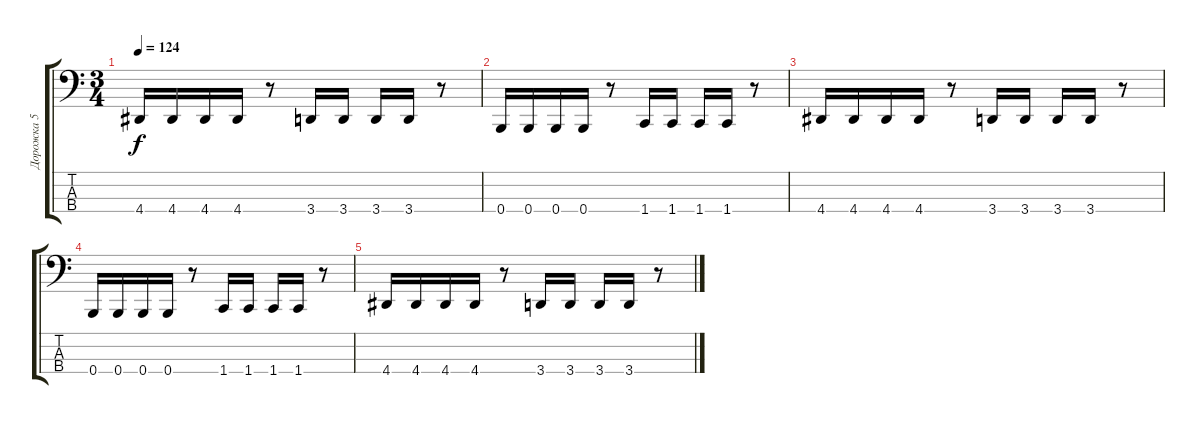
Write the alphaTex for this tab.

\track ("Дорожка 5" "Дорожка 5") {instrument electricbasspick}
\staff {score tabs}
\tuning (E2 B1 Gb1 B0) {hide}
\ts (3 4)
\tempo 124
\clef f4
\ks c
4.4.16{dy f} 4.4.16 4.4.16 4.4.16 r.8 3.4.16 3.4.16 3.4.16 3.4.16 r.8 |
0.4.16 0.4.16 0.4.16 0.4.16 r.8 1.4.16 1.4.16 1.4.16 1.4.16 r.8 |
4.4.16 4.4.16 4.4.16 4.4.16 r.8 3.4.16 3.4.16 3.4.16 3.4.16 r.8 |
0.4.16 0.4.16 0.4.16 0.4.16 r.8 1.4.16 1.4.16 1.4.16 1.4.16 r.8 |
4.4.16 4.4.16 4.4.16 4.4.16 r.8 3.4.16 3.4.16 3.4.16 3.4.16 r.8
